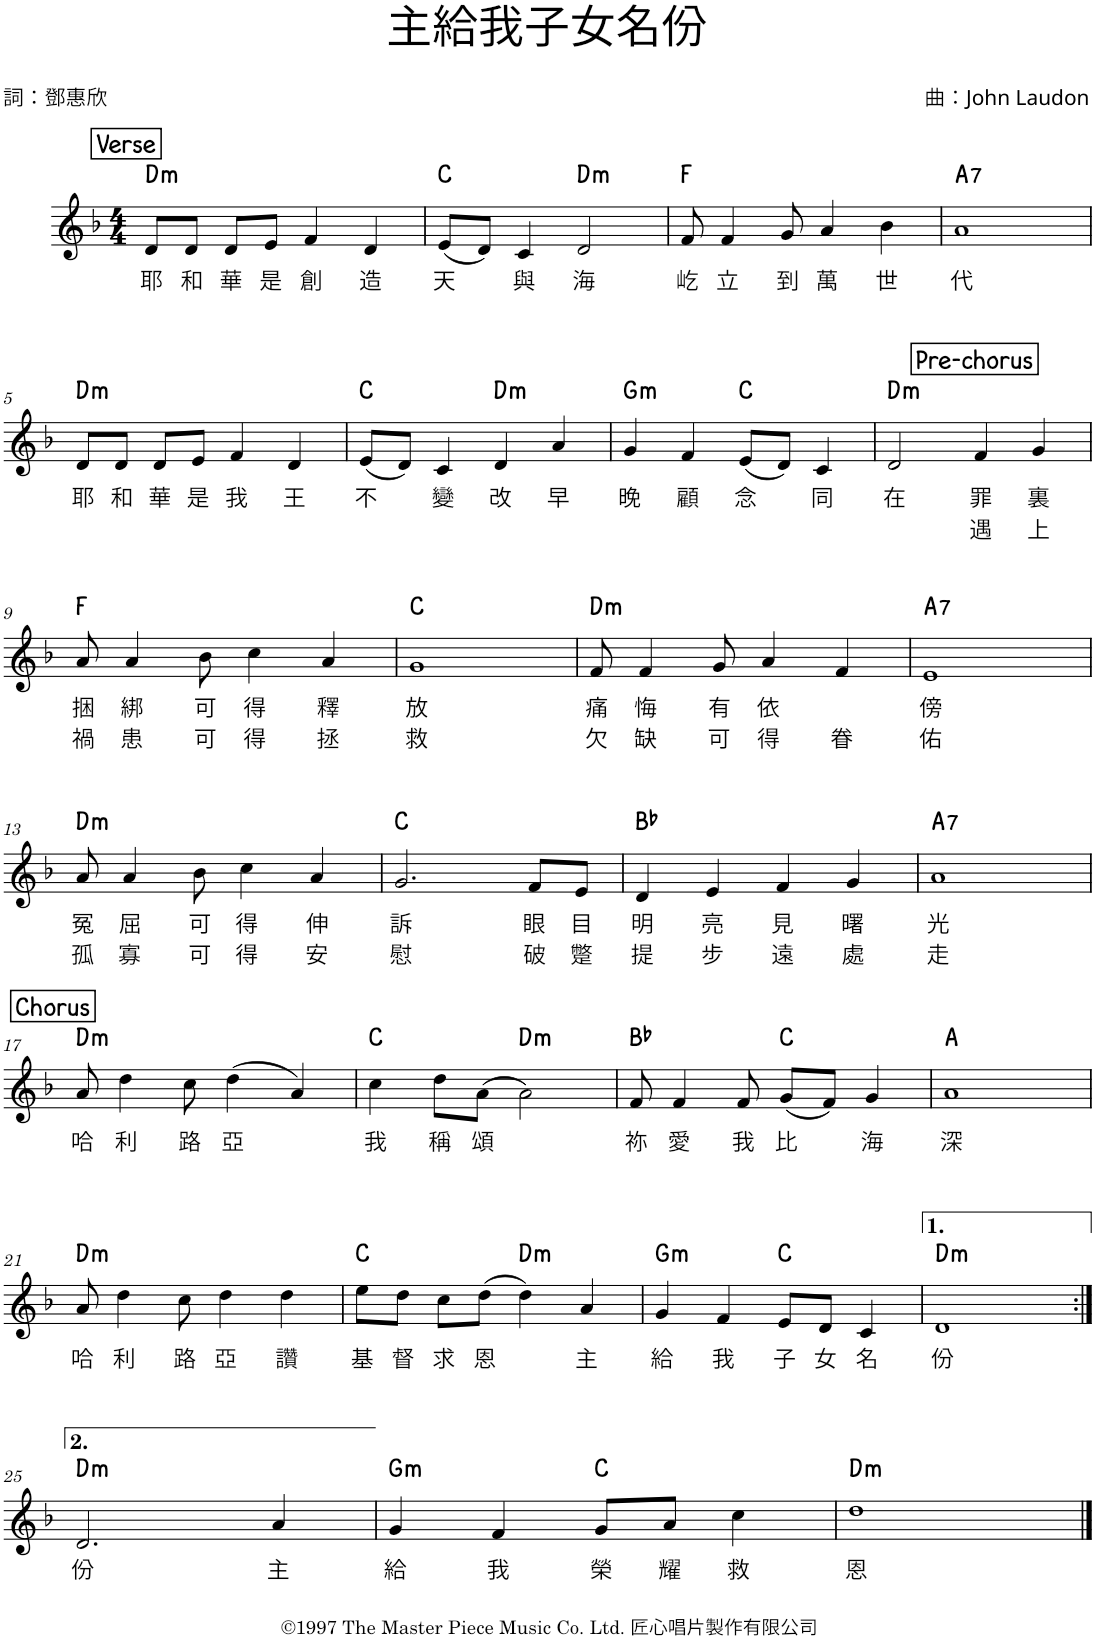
**kern	**text	**text	**harte
*part1	*part1	*part1	*part1
*staff1	*staff1	*staff1	*
*I"Piano	*	*	*
*I'Pno.	*	*	*
*clefG2	*	*	*
*k[b-]	*	*	*
*M4/4	*	*	*
!!LO:REH:place=s1:a:B:cj:fs=14:t=Verse
=1	=1	=1	=1
!	!LO:LY:b	!	!LO:H:kt=m
8d/L	耶	.	D:min
!	!LO:LY:b	!	!
8d/J	和	.	.
!	!LO:LY:b	!	!
8d/L	華	.	.
!	!LO:LY:b	!	!
8e/J	是	.	.
!	!LO:LY:b	!	!
4f/	創	.	.
!	!LO:LY:b	!	!
4d/	造	.	.
=2	=2	=2	=2
!	!LO:LY:b	!	!
(8e/L	天	.	C:maj
8d/J)	.	.	.
!	!LO:LY:b	!	!
4c/	與	.	.
!	!LO:LY:b	!	!LO:H:kt=m
2d/	海	.	D:min
=3	=3	=3	=3
!	!LO:LY:b	!	!
8f/	屹	.	F:maj
!	!LO:LY:b	!	!
4f/	立	.	.
!	!LO:LY:b	!	!
8g/	到	.	.
!	!LO:LY:b	!	!
4a/	萬	.	.
!	!LO:LY:b	!	!
4b-\	世	.	.
=4	=4	=4	=4
!	!LO:LY:b	!	!LO:H:kt=7
1a	代	.	A:7
!!LO:LB:g=z
=5	=5	=5	=5
!	!LO:LY:b	!	!LO:H:kt=m
8d/L	耶	.	D:min
!	!LO:LY:b	!	!
8d/J	和	.	.
!	!LO:LY:b	!	!
8d/L	華	.	.
!	!LO:LY:b	!	!
8e/J	是	.	.
!	!LO:LY:b	!	!
4f/	我	.	.
!	!LO:LY:b	!	!
4d/	王	.	.
=6	=6	=6	=6
!	!LO:LY:b	!	!
(8e/L	不	.	C:maj
8d/J)	.	.	.
!	!LO:LY:b	!	!
4c/	變	.	.
!	!LO:LY:b	!	!LO:H:kt=m
4d/	改	.	D:min
!	!LO:LY:b	!	!
4a/	早	.	.
=7	=7	=7	=7
!	!LO:LY:b	!	!LO:H:kt=m
4g/	晚	.	G:min
!	!LO:LY:b	!	!
4f/	顧	.	.
!	!LO:LY:b	!	!
(8e/L	念	.	C:maj
8d/J)	.	.	.
!	!LO:LY:b	!	!
4c/	同	.	.
!!LO:REH:place=s1:a:B:cj:fs=14:t=Pre-chorus:qo=2
=8	=8	=8	=8
!	!LO:LY:b	!	!LO:H:kt=m
2d/	在	.	D:min
!	!LO:LY:b	!LO:LY:b	!
4f/	罪	遇	.
!	!LO:LY:b	!LO:LY:b	!
4g/	裏	上	.
!!LO:LB:g=z
=9	=9	=9	=9
!	!LO:LY:b	!LO:LY:b	!
8a/	捆	禍	F:maj
!	!LO:LY:b	!LO:LY:b	!
4a/	綁	患	.
!	!LO:LY:b	!LO:LY:b	!
8b-\	可	可	.
!	!LO:LY:b	!LO:LY:b	!
4cc\	得	得	.
!	!LO:LY:b	!LO:LY:b	!
4a/	釋	拯	.
=10	=10	=10	=10
!	!LO:LY:b	!LO:LY:b	!
1g	放	救	C:maj
=11	=11	=11	=11
!	!LO:LY:b	!LO:LY:b	!LO:H:kt=m
8f/	痛	欠	D:min
!	!LO:LY:b	!LO:LY:b	!
4f/	悔	缺	.
!	!LO:LY:b	!LO:LY:b	!
8g/	有	可	.
!	!LO:LY:b	!LO:LY:b	!
4a/	依	得	.
!	!	!LO:LY:b	!
4f/	.	眷	.
=12	=12	=12	=12
!	!LO:LY:b	!LO:LY:b	!LO:H:kt=7
1e	傍	佑	A:7
!!LO:LB:g=z
=13	=13	=13	=13
!	!LO:LY:b	!LO:LY:b	!LO:H:kt=m
8a/	冤	孤	D:min
!	!LO:LY:b	!LO:LY:b	!
4a/	屈	寡	.
!	!LO:LY:b	!LO:LY:b	!
8b-\	可	可	.
!	!LO:LY:b	!LO:LY:b	!
4cc\	得	得	.
!	!LO:LY:b	!LO:LY:b	!
4a/	伸	安	.
=14	=14	=14	=14
!	!LO:LY:b	!LO:LY:b	!
2.g/	訴	慰	C:maj
!	!LO:LY:b	!LO:LY:b	!
8f/L	眼	破	.
!	!LO:LY:b	!LO:LY:b	!
8e/J	目	蹩	.
=15	=15	=15	=15
!	!LO:LY:b	!LO:LY:b	!
4d/	明	提	Bb:maj
!	!LO:LY:b	!LO:LY:b	!
4e/	亮	步	.
!	!LO:LY:b	!LO:LY:b	!
4f/	見	遠	.
!	!LO:LY:b	!LO:LY:b	!
4g/	曙	處	.
=16	=16	=16	=16
!	!LO:LY:b	!LO:LY:b	!LO:H:kt=7
1a	光	走	A:7
!!LO:LB:g=z
!!LO:REH:place=s1:a:B:cj:fs=14:t=Chorus
=17	=17	=17	=17
!	!LO:LY:b	!	!LO:H:kt=m
8a/	哈	.	D:min
!	!LO:LY:b	!	!
4dd\	利	.	.
!	!LO:LY:b	!	!
8cc\	路	.	.
!	!LO:LY:b	!	!
(4dd\	亞	.	.
4a/)	.	.	.
=18	=18	=18	=18
!	!LO:LY:b	!	!
4cc\	我	.	C:maj
!	!LO:LY:b	!	!
8dd\L	稱	.	.
!	!LO:LY:b	!	!
(8a\J	頌	.	.
!	!	!	!LO:H:kt=m
2a\)	.	.	D:min
=19	=19	=19	=19
!	!LO:LY:b	!	!
8f/	祢	.	Bb:maj
!	!LO:LY:b	!	!
4f/	愛	.	.
!	!LO:LY:b	!	!
8f/	我	.	.
!	!LO:LY:b	!	!
(8g/L	比	.	C:maj
8f/J)	.	.	.
!	!LO:LY:b	!	!
4g/	海	.	.
=20	=20	=20	=20
!	!LO:LY:b	!	!
1a	深	.	A:maj
!!LO:LB:g=z
=21	=21	=21	=21
!	!LO:LY:b	!	!LO:H:kt=m
8a/	哈	.	D:min
!	!LO:LY:b	!	!
4dd\	利	.	.
!	!LO:LY:b	!	!
8cc\	路	.	.
!	!LO:LY:b	!	!
4dd\	亞	.	.
!	!LO:LY:b	!	!
4dd\	讚	.	.
=22	=22	=22	=22
!	!LO:LY:b	!	!
8ee\L	基	.	C:maj
!	!LO:LY:b	!	!
8dd\J	督	.	.
!	!LO:LY:b	!	!
8cc\L	求	.	.
!	!LO:LY:b	!	!
(8dd\J	恩	.	.
!	!	!	!LO:H:kt=m
4dd\)	.	.	D:min
!	!LO:LY:b	!	!
4a/	主	.	.
=23	=23	=23	=23
!	!LO:LY:b	!	!LO:H:kt=m
4g/	給	.	G:min
!	!LO:LY:b	!	!
4f/	我	.	.
!	!LO:LY:b	!	!
8e/L	子	.	C:maj
!	!LO:LY:b	!	!
8d/J	女	.	.
!	!LO:LY:b	!	!
4c/	名	.	.
=24	=24	=24	=24
!	!LO:LY:b	!	!LO:H:kt=m
1d	份	.	D:min
!!LO:LB:g=z
=25:|!	=25:|!	=25:|!	=25:|!
!	!LO:LY:b	!	!LO:H:kt=m
2.d/	份	.	D:min
!	!LO:LY:b	!	!
4a/	主	.	.
=26	=26	=26	=26
!	!LO:LY:b	!	!LO:H:kt=m
4g/	給	.	G:min
!	!LO:LY:b	!	!
4f/	我	.	.
!	!LO:LY:b	!	!
8g/L	榮	.	C:maj
!	!LO:LY:b	!	!
8a/J	耀	.	.
!	!LO:LY:b	!	!
4cc\	救	.	.
=27	=27	=27	=27
!	!LO:LY:b	!	!LO:H:kt=m
1dd	恩	.	D:min
==	==	==	==
*-	*-	*-	*-
